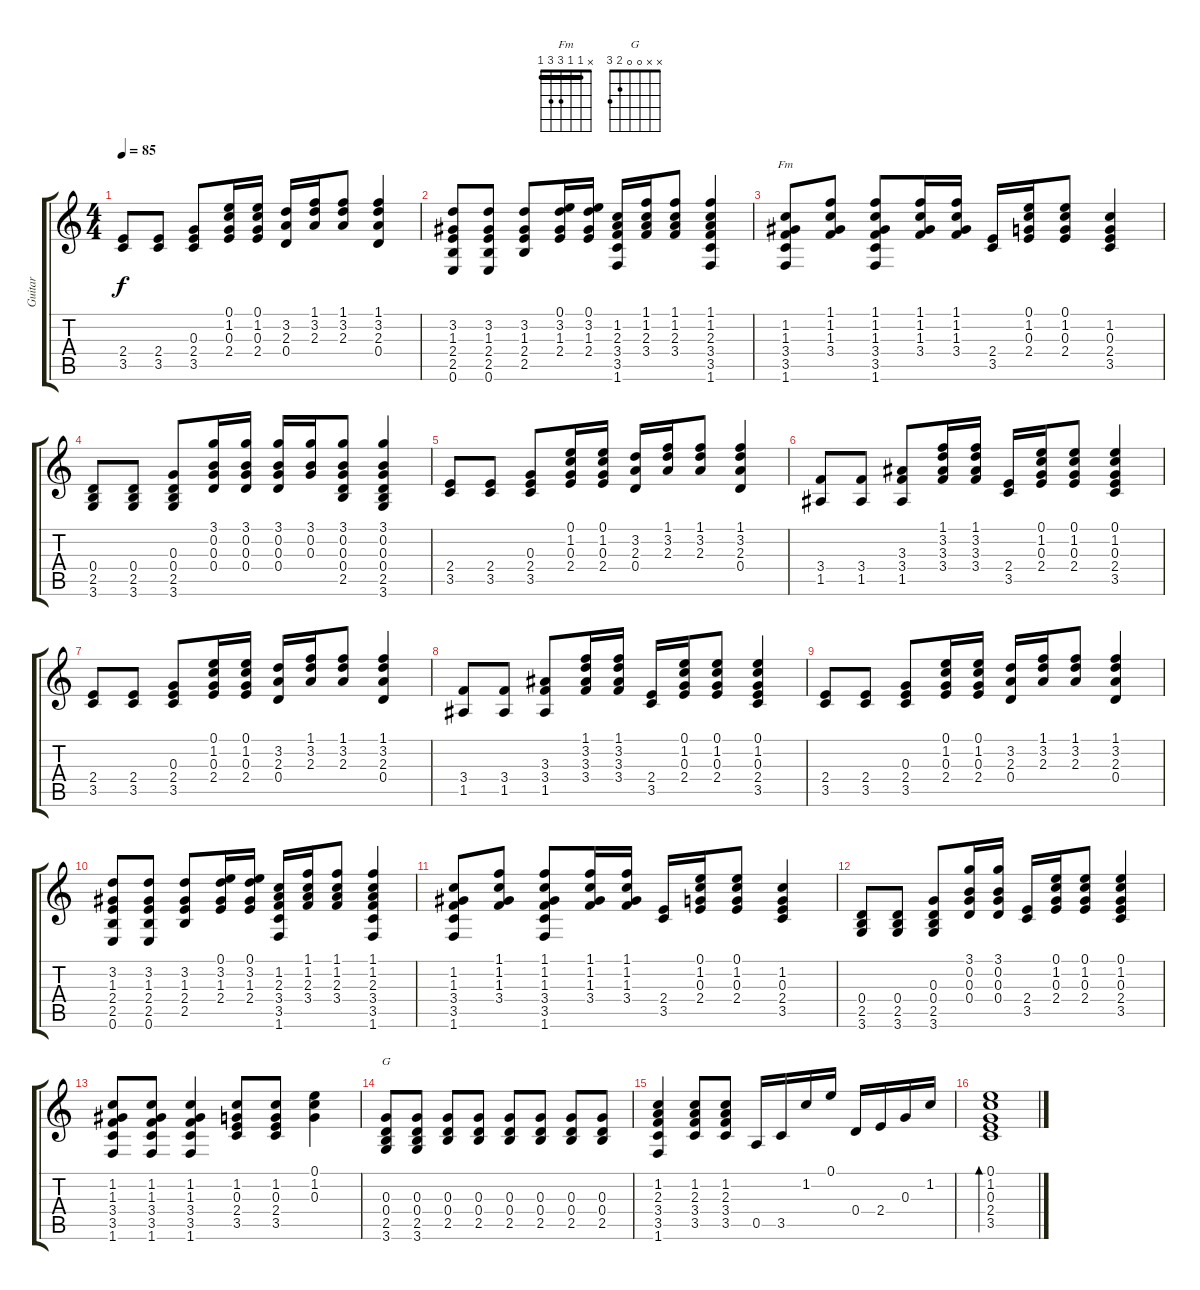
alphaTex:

\track ("Guitar" "Guitar") {instrument acousticguitarnylon}
\staff {score tabs}
\tuning (E4 B3 G3 D3 A2 E2) {hide}
\chord ("Fm" x 1 1 3 3 1) {barre 1}
\chord ("G" x x 0 0 2 3)
\ts (4 4)
\tempo 85
\clef g2
\ks c
(2.4 3.5).8{dy f} (2.4 3.5).8 (0.3 2.4 3.5).8 (0.1 1.2 0.3 2.4).16 (0.1 1.2 0.3 2.4).16 (3.2 2.3 0.4).16 (1.1 3.2 2.3).16 (1.1 3.2 2.3).8 (1.1 3.2 2.3 0.4).4 |
(3.2 1.3 2.4 2.5 0.6).8 (3.2 1.3 2.4 2.5 0.6).8 (3.2 1.3 2.4 2.5).8 (0.1 3.2 1.3 2.4).16 (0.1 3.2 1.3 2.4).16 (1.2 2.3 3.4 3.5 1.6).16 (1.1 1.2 2.3 3.4).16 (1.1 1.2 2.3 3.4).8 (1.1 1.2 2.3 3.4 3.5 1.6).4 |
(1.2 1.3 3.4 3.5 1.6).8{ch "Fm"} (1.1 1.2 1.3 3.4).8 (1.1 1.2 1.3 3.4 3.5 1.6).8 (1.1 1.2 1.3 3.4).16 (1.1 1.2 1.3 3.4).16 (2.4 3.5).16 (0.1 1.2 0.3 2.4).16 (0.1 1.2 0.3 2.4).8 (1.2 0.3 2.4 3.5).4 |
(0.4 2.5 3.6).8 (0.4 2.5 3.6).8 (0.3 0.4 2.5 3.6).8 (3.1 0.2 0.3 0.4).16 (3.1 0.2 0.3 0.4).16 (3.1 0.2 0.3 0.4).16 (3.1 0.2 0.3).16 (3.1 0.2 0.3 0.4 2.5).8 (3.1 0.2 0.3 0.4 2.5 3.6).4 |
(2.4 3.5).8 (2.4 3.5).8 (0.3 2.4 3.5).8 (0.1 1.2 0.3 2.4).16 (0.1 1.2 0.3 2.4).16 (3.2 2.3 0.4).16 (1.1 3.2 2.3).16 (1.1 3.2 2.3).8 (1.1 3.2 2.3 0.4).4 |
(3.4 1.5).8 (3.4 1.5).8 (3.3 3.4 1.5).8 (1.1 3.2 3.3 3.4).16 (1.1 3.2 3.3 3.4).16 (2.4 3.5).16 (0.1 1.2 0.3 2.4).16 (0.1 1.2 0.3 2.4).8 (0.1 1.2 0.3 2.4 3.5).4 |
(2.4 3.5).8 (2.4 3.5).8 (0.3 2.4 3.5).8 (0.1 1.2 0.3 2.4).16 (0.1 1.2 0.3 2.4).16 (3.2 2.3 0.4).16 (1.1 3.2 2.3).16 (1.1 3.2 2.3).8 (1.1 3.2 2.3 0.4).4 |
(3.4 1.5).8 (3.4 1.5).8 (3.3 3.4 1.5).8 (1.1 3.2 3.3 3.4).16 (1.1 3.2 3.3 3.4).16 (2.4 3.5).16 (0.1 1.2 0.3 2.4).16 (0.1 1.2 0.3 2.4).8 (0.1 1.2 0.3 2.4 3.5).4 |
(2.4 3.5).8 (2.4 3.5).8 (0.3 2.4 3.5).8 (0.1 1.2 0.3 2.4).16 (0.1 1.2 0.3 2.4).16 (3.2 2.3 0.4).16 (1.1 3.2 2.3).16 (1.1 3.2 2.3).8 (1.1 3.2 2.3 0.4).4 |
(3.2 1.3 2.4 2.5 0.6).8 (3.2 1.3 2.4 2.5 0.6).8 (3.2 1.3 2.4 2.5).8 (0.1 3.2 1.3 2.4).16 (0.1 3.2 1.3 2.4).16 (1.2 2.3 3.4 3.5 1.6).16 (1.1 1.2 2.3 3.4).16 (1.1 1.2 2.3 3.4).8 (1.1 1.2 2.3 3.4 3.5 1.6).4 |
(1.2 1.3 3.4 3.5 1.6).8 (1.1 1.2 1.3 3.4).8 (1.1 1.2 1.3 3.4 3.5 1.6).8 (1.1 1.2 1.3 3.4).16 (1.1 1.2 1.3 3.4).16 (2.4 3.5).16 (0.1 1.2 0.3 2.4).16 (0.1 1.2 0.3 2.4).8 (1.2 0.3 2.4 3.5).4 |
(0.4 2.5 3.6).8 (0.4 2.5 3.6).8 (0.3 0.4 2.5 3.6).8 (3.1 0.2 0.3 0.4).16 (3.1 0.2 0.3 0.4).16 (2.4 3.5).16 (0.1 1.2 0.3 2.4).16 (0.1 1.2 0.3 2.4).8 (0.1 1.2 0.3 2.4 3.5).4 |
(1.2 1.3 3.4 3.5 1.6).8 (1.2 1.3 3.4 3.5 1.6).8 (1.2 1.3 3.4 3.5 1.6).4 (1.2 0.3 2.4 3.5).8 (1.2 0.3 2.4 3.5).8 (0.1 1.2 0.3).4 |
(0.3 0.4 2.5 3.6).8{ch "G"} (0.3 0.4 2.5 3.6).8 (0.3 0.4 2.5).8 (0.3 0.4 2.5).8 (0.3 0.4 2.5).8 (0.3 0.4 2.5).8 (0.3 0.4 2.5).8 (0.3 0.4 2.5).8 |
(1.2 2.3 3.4 3.5 1.6).4 (1.2 2.3 3.4 3.5).8 (1.2 2.3 3.4 3.5).8 0.5.16 3.5.16 1.2.16 0.1.16 0.4.16 2.4.16 0.3.16 1.2.16 |
(0.1 1.2 0.3 2.4 3.5).1{bd 480}
